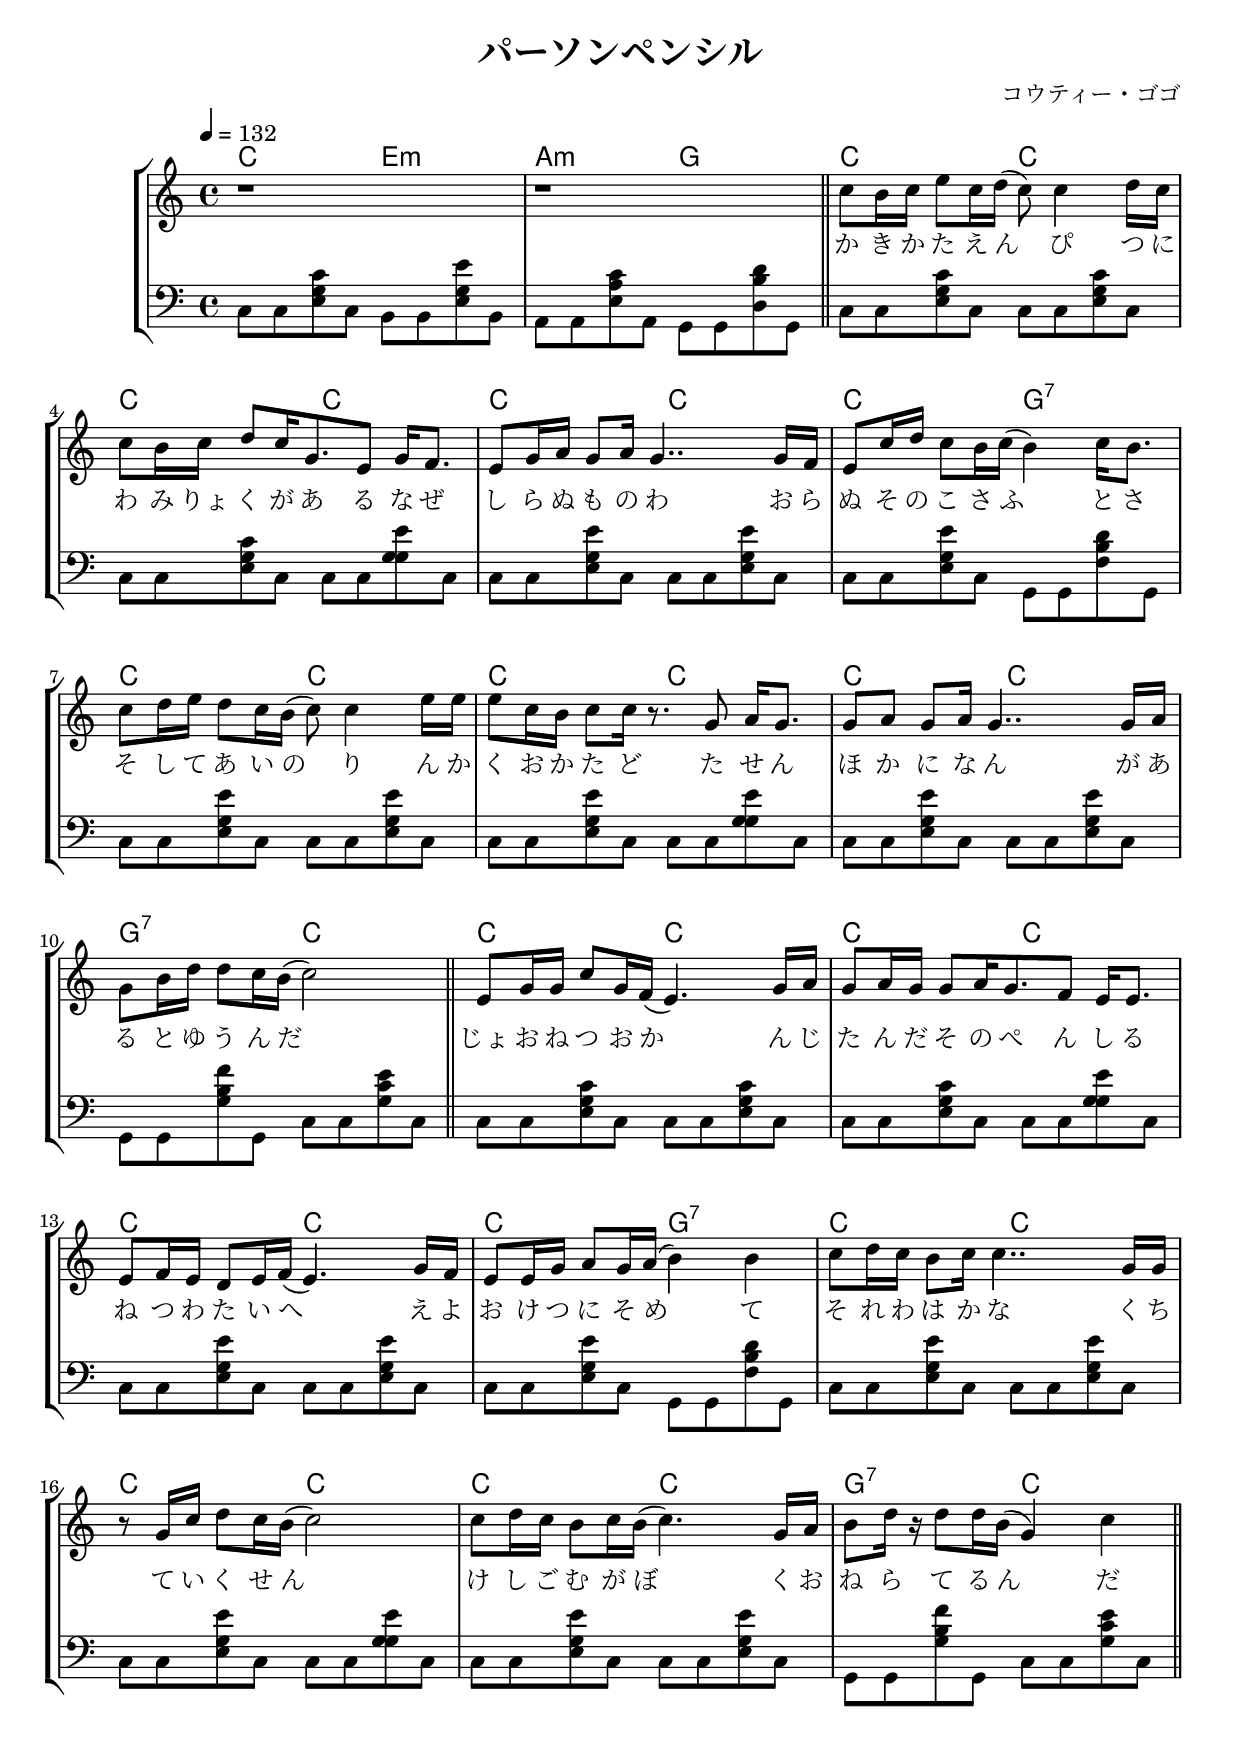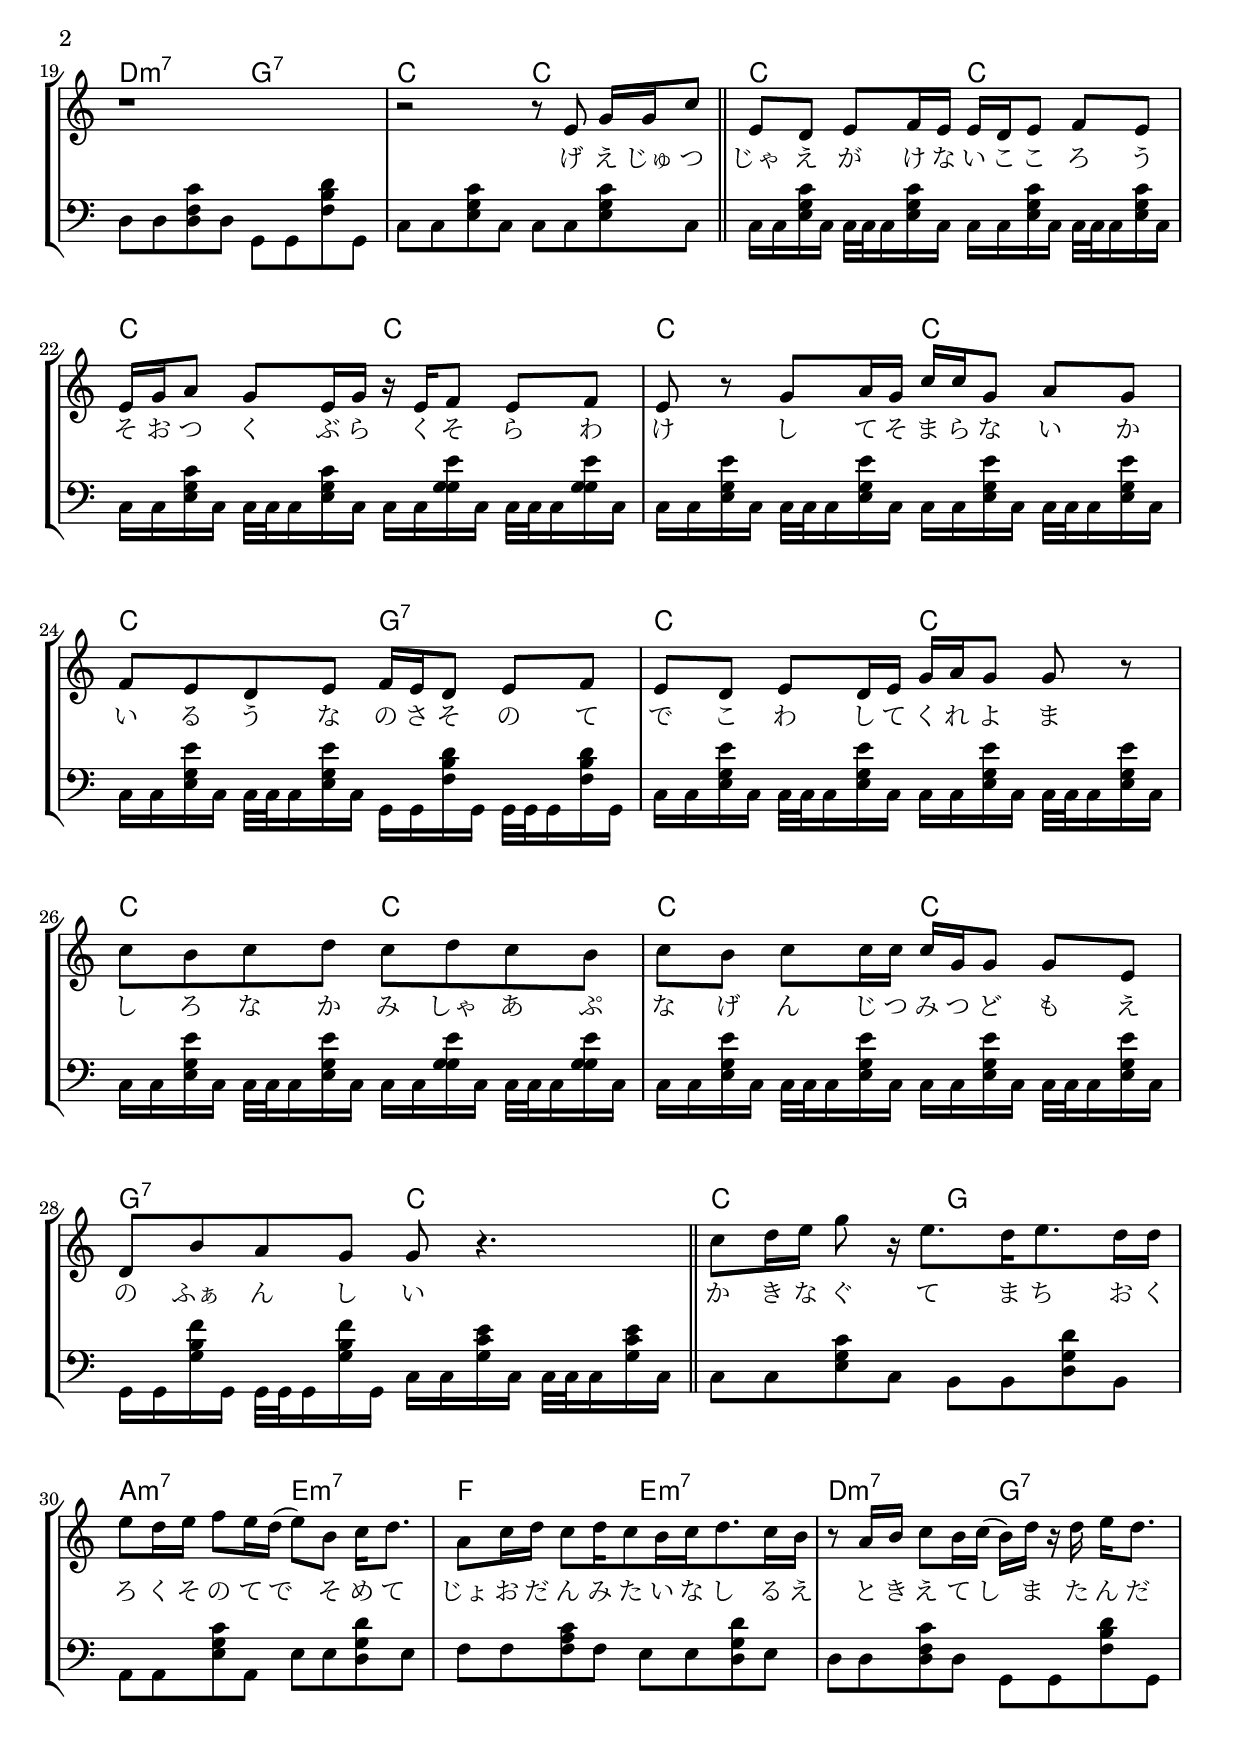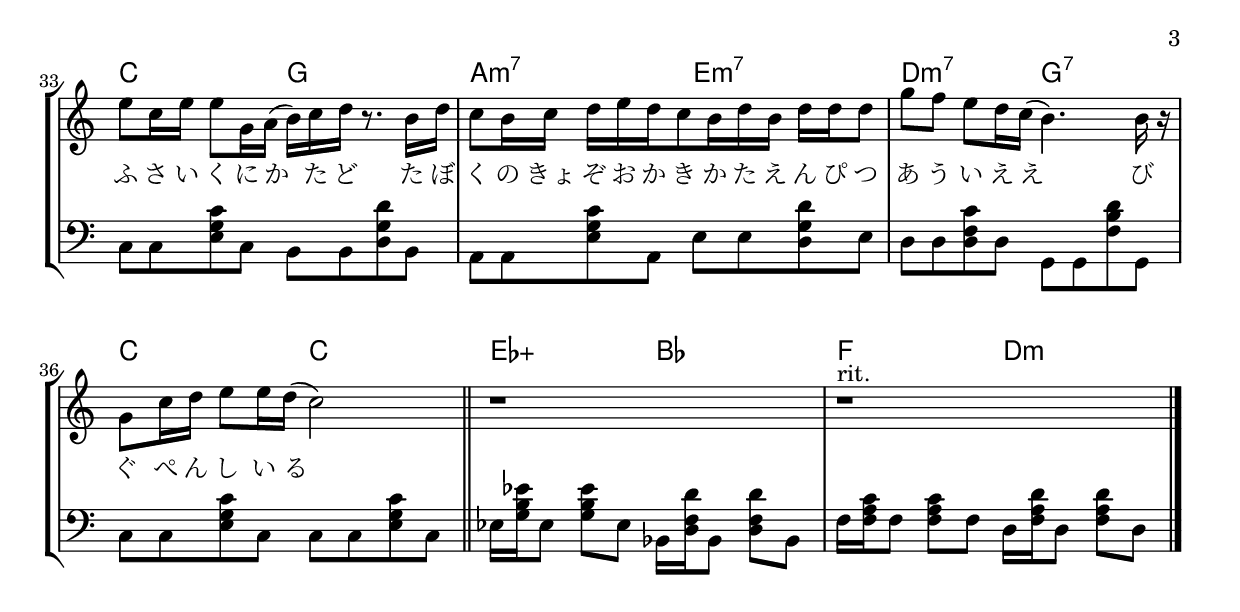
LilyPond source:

\version "2.12.1"

\header {
	title = \markup {パーソンペンシル}
	composer = \markup \center-column {コウティー・ゴゴ}
}

harmony = \chordmode {
	c2 e:m a:m g 

	c c c c c c c g:7 c c c c c c g:7 c 

	c c c c c c c g:7 c c c c c c g:7 c 

	d:min7 g:7 c c 

	c c c c c c c g:7 c c c c c c g:7 c 

	c g a:min7 e:min7 f e:min7 d:min7 g:7 c g a:min7 e:min7 d:min7 g:7 c c 

	es:aug bes f d:m 
}

melody = {
	\key c \major
	\tempo 4 = 132
	r1 | r1   
	\set Staff.midiInstrument = #"mmi0.42"
	 c''8  b'16  c''16  e''8  c''16  d''16  (c''8)  c''4  d''16  c''16 
	c''8  b'16  c''16  d''8  c''16  g'8.  e'8  g'16  f'8. 
	e'8  g'16  a'16  g'8  a'16  g'4..  g'16  f'16 
	e'8  c''16  d''16  c''8  b'16  c''16  (b'4)  c''16  b'8. 
	c''8  d''16  e''16  d''8  c''16  b'16  (c''8)  c''4  e''16  e''16 
	e''8  c''16  b'16  c''8  c''16  r8.  g'8  a'16  g'8. 
	g'8  a'8  g'8  a'16  g'4..  g'16  a'16 
	g'8  b'16  d''16  d''8  c''16  b'16  (c''2)
	\set Staff.midiInstrument = #"mmi0.42"
	 e'8  g'16  g'16  c''8  g'16  f'16  (e'4.)  g'16  a'16 
	g'8  a'16  g'16  g'8  a'16  g'8.  f'8  e'16  e'8. 
	e'8  f'16  e'16  d'8  e'16  f'16  (e'4.)  g'16  f'16 
	e'8  e'16  g'16  a'8  g'16  a'16  (b'4)  b'4 
	c''8  d''16  c''16  b'8  c''16  c''4..  g'16  g'16 
	r8  g'16  c''16  d''8  c''16  b'16  (c''2) 
	c''8  d''16  c''16  b'8  c''16  b'16  (c''4.)  g'16  a'16 
	b'8  d''16  r16  d''8  d''16  b'16  (g'4)  c''4
	r1 | r2 r8 
	\set Staff.midiInstrument = #"mmi0.42"
	e'8  g'16  g'16  c''8 
	e'8  d'8  e'8  f'16  e'16  e'16  d'16  e'8  f'8  e'8 
	e'16  g'16  a'8  g'8  e'16  g'16  r16  e'16  f'8  e'8  f'8 
	e'8  r8  g'8  a'16  g'16  c''16  c''16  g'8  a'8  g'8 
	f'8  e'8  d'8  e'8  f'16  e'16  d'8  e'8  f'8 
	e'8  d'8  e'8  d'16  e'16  g'16  a'16  g'8  g'8  r8 
	c''8  b'8  c''8  d''8  c''8  d''8  c''8  b'8 
	c''8  b'8  c''8  c''16  c''16  c''16  g'16  g'8  g'8  e'8 
	d'8  b'8  a'8  g'8  g'8  	r4. 	\set Staff.midiInstrument = #"mmi0.42"
	 c''8  d''16  e''16  g''8  r16  e''8.  d''16  e''8.  d''16  d''16 
	e''8  d''16  e''16  f''8  e''16  d''16  (e''8)  b'8  c''16  d''8. 
	a'8  c''16  d''16  c''8  d''16  c''8  b'16  c''16  d''8.  c''16  b'16 
	r8  a'16  b'16  c''8  b'16  c''16  (b'16)  d''16  r16  d''16  e''16  d''8. 
	e''8  c''16  e''16  e''8  g'16  a'16  (b'16)  c''16  d''16  r8.  b'16  d''16 
	c''8  b'16  c''16  d''16  e''16  d''16  c''8  b'16  d''16  b'16  d''16  d''16  d''8 
	g''8  f''8  e''8  d''16  c''16  (b'4.)  b'16  r16 
	g'8  c''16  d''16  e''8  e''16  d''16  (c''2)
	r1 | r1^"rit." \bar "|."
}

words = \lyricmode {
	
	か  き  か  た  え  ん  ぴ  つ  に  わ  み  りょ  く  が  あ  る  な  ぜ  し  ら  ぬ  も  の  わ  お  ら  ぬ  そ  の  こ  さ  ふ  と  さ  そ  し  て  あ  い  の  り  ん  か  く  お  か  た  ど  た  せ  ん  ほ  か  に  な  ん  が  あ  る  と  ゆ  う  ん  だ  
	じょ  お  ね  つ  お  か  ん  じ  た  ん  だ  そ  の  ぺ  ん  し  る  ね  つ  わ  た  い  へ  え  よ  お  け  つ  に  そ  め  て  そ  れ  わ  は  か  な  く  ち  て  い  く  せ  ん  け  し  ご  む  が  ぼ  く  お  ね  ら  て  る  ん  だ  
	
	げ  え  じゅ  つ  じゃ  え  が  け  な  い  こ  こ  ろ  う  そ  お  つ  く  ぶ  ら  く  そ  ら  わ  け  し  て  そ  ま  ら  な  い  か  い  る  う  な  の  さ  そ  の  て  で  こ  わ  し  て  く  れ  よ  ま  し  ろ  な  か  み  しゃ  あ  ぷ  な  げ  ん  じ  つ  み  つ  ど  も  え  の  ふぁ  ん  し  い  
	か  き  な  ぐ  て  ま  ち  お  く  ろ  く  そ  の  て  で  そ  め  て  じょ  お  だ  ん  み  た  い  な  し  る  え  と  き  え  て  し  ま  た  ん  だ  ふ  さ  い  く  に  か  た  ど  た  ぼ  く  の  きょ  ぞ  お  か  き  か  た  え  ん  ぴ  つ  あ  う  い  え  え  び  ぐ  ぺ  ん  し  い  る  
	
}

tempochange = {
	\tempo 4 = 132
	r1 | r1 \bar "||"
	\tempo 4 = 132
	r1 | r1 | r1 | r1 | r1 | r1 | r1 | r1 \bar "||"
	\tempo 4 = 132
	r1 | r1 | r1 | r1 | r1 | r1 | r1 | r1 \bar "||"
	\tempo 4 = 132
	r1 | r1 \bar "||"
	\tempo 4 = 132
	r1 | r1 | r1 | r1 | r1 | r1 | r1 | r1 \bar "||"
	\tempo 4 = 132
	r1 | r1 | r1 | r1 | r1 | r1 | r1 | r1 \bar "||"
	\tempo 4 = 132
	r1 | \tempo 4 = 99 r2 \tempo 4 = 88 r2 \bar "|."
}

mainacc = {
	\clef bass
	\set Staff.midiInstrument = #"Overdriven Guitar"
	\key c \major
	\tempo 4 = 132
	c8 c8 <e g c'>8 c8
	b,8 b,8 <e g e'>8 b,8
	a,8 a,8 <e a c'>8 a,8
	g,8 g,8 <d b d'>8 g,8
	\bar "||"

	\set Staff.midiInstrument = #"Overdriven Guitar"
	c8 c8 <e g c'>8 c8
	c8 c8 <e g c'>8 c8
	c8 c8 <e g c'>8 c8
	c8 c8 <g g e'>8 c8
	c8 c8 <e g e'>8 c8
	c8 c8 <e g e'>8 c8
	c8 c8 <e g e'>8 c8
	g,8 g,8 <f b d'>8 g,8
	c8 c8 <e g e'>8 c8
	c8 c8 <e g e'>8 c8
	c8 c8 <e g e'>8 c8
	c8 c8 <g g e'>8 c8
	c8 c8 <e g e'>8 c8
	c8 c8 <e g e'>8 c8
	g,8 g,8 <g b f'>8 g,8
	c8 c8 <g c' e'>8 c8
	\bar "||"

	\set Staff.midiInstrument = #"Overdriven Guitar"
	c8 c8 <e g c'>8 c8
	c8 c8 <e g c'>8 c8
	c8 c8 <e g c'>8 c8
	c8 c8 <g g e'>8 c8
	c8 c8 <e g e'>8 c8
	c8 c8 <e g e'>8 c8
	c8 c8 <e g e'>8 c8
	g,8 g,8 <f b d'>8 g,8
	c8 c8 <e g e'>8 c8
	c8 c8 <e g e'>8 c8
	c8 c8 <e g e'>8 c8
	c8 c8 <g g e'>8 c8
	c8 c8 <e g e'>8 c8
	c8 c8 <e g e'>8 c8
	g,8 g,8 <g b f'>8 g,8
	c8 c8 <g c' e'>8 c8
	\bar "||"

	\set Staff.midiInstrument = #"Overdriven Guitar"
	d8 d8 <d f c'>8 d8
	g,8 g,8 <f b d'>8 g,8
	c8 c8 <e g c'>8 c8
	c8 c8 <e g c'>8 c8
	\bar "||"

	\set Staff.midiInstrument = #"Overdriven Guitar"
	c16 c16 <e g c'>16 c16   c32 c32 c16 <e g c'>16 c16
	c16 c16 <e g c'>16 c16   c32 c32 c16 <e g c'>16 c16
	c16 c16 <e g c'>16 c16   c32 c32 c16 <e g c'>16 c16
	c16 c16 <g g e'>16 c16   c32 c32 c16 <g g e'>16 c16
	c16 c16 <e g e'>16 c16   c32 c32 c16 <e g e'>16 c16
	c16 c16 <e g e'>16 c16   c32 c32 c16 <e g e'>16 c16
	c16 c16 <e g e'>16 c16   c32 c32 c16 <e g e'>16 c16
	g,16 g,16 <f b d'>16 g,16   g,32 g,32 g,16 <f b d'>16 g,16
	c16 c16 <e g e'>16 c16   c32 c32 c16 <e g e'>16 c16
	c16 c16 <e g e'>16 c16   c32 c32 c16 <e g e'>16 c16
	c16 c16 <e g e'>16 c16   c32 c32 c16 <e g e'>16 c16
	c16 c16 <g g e'>16 c16   c32 c32 c16 <g g e'>16 c16
	c16 c16 <e g e'>16 c16   c32 c32 c16 <e g e'>16 c16
	c16 c16 <e g e'>16 c16   c32 c32 c16 <e g e'>16 c16
	g,16 g,16 <g b f'>16 g,16   g,32 g,32 g,16 <g b f'>16 g,16
	c16 c16 <g c' e'>16 c16   c32 c32 c16 <g c' e'>16 c16
	\bar "||"

	\set Staff.midiInstrument = #"Overdriven Guitar"
	c8 c8 <e g c'>8 c8
	b,8 b,8 <d g d'>8 b,8
	a,8 a,8 <e g c'>8 a,8
	e8 e8 <d g d'>8 e8
	f8 f8 <f a c'>8 f8
	e8 e8 <d g d'>8 e8
	d8 d8 <d f c'>8 d8
	g,8 g,8 <f b d'>8 g,8
	c8 c8 <e g c'>8 c8
	b,8 b,8 <d g d'>8 b,8
	a,8 a,8 <e g c'>8 a,8
	e8 e8 <d g d'>8 e8
	d8 d8 <d f c'>8 d8
	g,8 g,8 <f b d'>8 g,8
	c8 c8 <e g c'>8 c8
	c8 c8 <e g c'>8 c8
	\bar "||"

	\set Staff.midiInstrument = #"Overdriven Guitar"
	es16 <g b es'>16 es8 <g b es'>8 es8
	bes,16 <d f d'>16 bes,8 <d f d'>8 bes,8
	f16 <f a c'>16 f8 <f a c'>8 f8
	d16 <f a d'>16 d8 <f a d'>8 d8
	\bar "|."
}

subacc = {
	\clef bass
	\set Staff.midiInstrument = #"Electric Bass (pick)"
	\key c \major
	\tempo 4 = 132
	c8 c8 <e g c'>8 c8
	b,8 b,8 <e g e'>8 b,8
	a,8 a,8 <e a c'>8 a,8
	g,8 g,8 <d b d'>8 g,8
	\bar "||"

	\set Staff.midiInstrument = #"Electric Bass (pick)"
	c8 c8 <e g c'>8 c8
	c8 c8 <e g c'>8 c8
	c8 c8 <e g c'>8 c8
	c8 c8 <g g e'>8 c8
	c8 c8 <e g e'>8 c8
	c8 c8 <e g e'>8 c8
	c8 c8 <e g e'>8 c8
	g,8 g,8 <f b d'>8 g,8
	c8 c8 <e g e'>8 c8
	c8 c8 <e g e'>8 c8
	c8 c8 <e g e'>8 c8
	c8 c8 <g g e'>8 c8
	c8 c8 <e g e'>8 c8
	c8 c8 <e g e'>8 c8
	g,8 g,8 <g b f'>8 g,8
	c8 c8 <g c' e'>8 c8
	\bar "||"

	\set Staff.midiInstrument = #"Electric Bass (pick)"
	c8 c8 <e g c'>8 c8
	c8 c8 <e g c'>8 c8
	c8 c8 <e g c'>8 c8
	c8 c8 <g g e'>8 c8
	c8 c8 <e g e'>8 c8
	c8 c8 <e g e'>8 c8
	c8 c8 <e g e'>8 c8
	g,8 g,8 <f b d'>8 g,8
	c8 c8 <e g e'>8 c8
	c8 c8 <e g e'>8 c8
	c8 c8 <e g e'>8 c8
	c8 c8 <g g e'>8 c8
	c8 c8 <e g e'>8 c8
	c8 c8 <e g e'>8 c8
	g,8 g,8 <g b f'>8 g,8
	c8 c8 <g c' e'>8 c8
	\bar "||"

	\set Staff.midiInstrument = #"Electric Bass (pick)"
	d8 d8 <d f c'>8 d8
	g,8 g,8 <f b d'>8 g,8
	c8 c8 <e g c'>8 c8
	c8 c8 <e g c'>8 c8
	\bar "||"

	\set Staff.midiInstrument = #"Electric Bass (pick)"
	c16 c16 <e g c'>16 c16   c32 c32 c16 <e g c'>16 c16
	c16 c16 <e g c'>16 c16   c32 c32 c16 <e g c'>16 c16
	c16 c16 <e g c'>16 c16   c32 c32 c16 <e g c'>16 c16
	c16 c16 <g g e'>16 c16   c32 c32 c16 <g g e'>16 c16
	c16 c16 <e g e'>16 c16   c32 c32 c16 <e g e'>16 c16
	c16 c16 <e g e'>16 c16   c32 c32 c16 <e g e'>16 c16
	c16 c16 <e g e'>16 c16   c32 c32 c16 <e g e'>16 c16
	g,16 g,16 <f b d'>16 g,16   g,32 g,32 g,16 <f b d'>16 g,16
	c16 c16 <e g e'>16 c16   c32 c32 c16 <e g e'>16 c16
	c16 c16 <e g e'>16 c16   c32 c32 c16 <e g e'>16 c16
	c16 c16 <e g e'>16 c16   c32 c32 c16 <e g e'>16 c16
	c16 c16 <g g e'>16 c16   c32 c32 c16 <g g e'>16 c16
	c16 c16 <e g e'>16 c16   c32 c32 c16 <e g e'>16 c16
	c16 c16 <e g e'>16 c16   c32 c32 c16 <e g e'>16 c16
	g,16 g,16 <g b f'>16 g,16   g,32 g,32 g,16 <g b f'>16 g,16
	c16 c16 <g c' e'>16 c16   c32 c32 c16 <g c' e'>16 c16
	\bar "||"

	\set Staff.midiInstrument = #"Electric Bass (pick)"
	c8 c8 <e g c'>8 c8
	b,8 b,8 <d g d'>8 b,8
	a,8 a,8 <e g c'>8 a,8
	e8 e8 <d g d'>8 e8
	f8 f8 <f a c'>8 f8
	e8 e8 <d g d'>8 e8
	d8 d8 <d f c'>8 d8
	g,8 g,8 <f b d'>8 g,8
	c8 c8 <e g c'>8 c8
	b,8 b,8 <d g d'>8 b,8
	a,8 a,8 <e g c'>8 a,8
	e8 e8 <d g d'>8 e8
	d8 d8 <d f c'>8 d8
	g,8 g,8 <f b d'>8 g,8
	c8 c8 <e g c'>8 c8
	c8 c8 <e g c'>8 c8
	\bar "||"

	\set Staff.midiInstrument = #"Overdriven Guitar"
	es16 <g b es'>16 es8 <g b es'>8 es8
	bes,16 <d f d'>16 bes,8 <d f d'>8 bes,8
	f16 <f a c'>16 f8 <f a c'>8 f8
	d16 <f a d'>16 d8 <f a d'>8 d8
	\bar "|."
}

percA = {
	\drummode {
	r4 hh4 hh4 hh4  |r1  \bar "||"
	r4 hh4 hh4 hh4  |hh4 hh4 hh4 hh4  |hh4 hh4 hh4 hh4  |hh4 hh4 hh4 hh4  |r4 hh4 hh4 hh4  |hh4 hh4 hh4 hh4  |hh4 hh4 hh4 hh4  |r1  \bar "||"
	r4 hh4 hh4 hh4  |hh4 hh4 hh4 hh4  |hh4 hh4 hh4 hh4  |hh4 hh4 hh4 hh4  |r4 hh4 hh4 hh4  |hh4 hh4 hh4 hh4  |hh4 hh4 hh4 hh4  |r1  \bar "||"
	r4 hh4 hh4 hh4  |r1  \bar "||"
	r4 hh4 hh4 hh4  |hh4 hh4 hh4 hh4  |hh4 hh4 hh4 hh4  |hh4 hh4 hh4 hh4  |r4 hh4 hh4 hh4  |hh4 hh4 hh4 hh4  |hh4 hh4 hh4 hh4  |r1  \bar "||"
	r4 hh4 hh4 hh4  |hh4 hh4 hh4 hh4  |hh4 hh4 hh4 hh4  |hh4 hh4 hh4 hh4  |r4 hh4 hh4 hh4  |hh4 hh4 hh4 hh4  |hh4 hh4 hh4 hh4  |r1  \bar "||"
	r4 hh4 hh4 hh4  |r1  \bar "|."
	}
}

percB = {
	\drummode {
	r4 sn8 sn4. sn4  |sn16 sn16 sn16 sn16 sn16 sn16 sn16 sn16 sn16 sn16 sn16 sn16 sn16 sn16 sn16 sn16  \bar "||"
	r4 sn8 sn4. sn4  |r4 sn8 sn4. sn4  |r4 sn8 sn4. sn4  |r4 sn8 sn4. sn4  |r4 sn8 sn4. sn4  |r4 sn8 sn4. sn4  |r4 sn8 sn4. sn4  |sn16 sn16 sn16 sn16 sn16 sn16 sn16 sn16 sn16 sn16 sn16 sn16 sn16 sn16 sn16 sn16  \bar "||"
	r4 sn8 sn4. sn4  |r4 sn8 sn4. sn4  |r4 sn8 sn4. sn4  |r4 sn8 sn4. sn4  |r4 sn8 sn4. sn4  |r4 sn8 sn4. sn4  |r4 sn8 sn4. sn4  |sn16 sn16 sn16 sn16 sn16 sn16 sn16 sn16 sn16 sn16 sn16 sn16 sn16 sn16 sn16 sn16  \bar "||"
	r4 sn8 sn4. sn4  |sn16 sn16 sn16 sn16 sn16 sn16 sn16 sn16 sn16 sn16 sn16 sn16 sn16 sn16 sn16 sn16  \bar "||"
	r4 sn8 sn4. sn4  |r4 sn8 sn4. sn4  |r4 sn8 sn4. sn4  |r4 sn8 sn4. sn4  |r4 sn8 sn4. sn4  |r4 sn8 sn4. sn4  |r4 sn8 sn4. sn4  |sn16 sn16 sn16 sn16 sn16 sn16 sn16 sn16 sn16 sn16 sn16 sn16 sn16 sn16 sn16 sn16  \bar "||"
	r4 sn8 sn4. sn4  |r4 sn8 sn4. sn4  |r4 sn8 sn4. sn4  |r4 sn8 sn4. sn4  |r4 sn8 sn4. sn4  |r4 sn8 sn4. sn4  |r4 sn8 sn4. sn4  |sn16 sn16 sn16 sn16 sn16 sn16 sn16 sn16 sn16 sn16 sn16 sn16 sn16 sn16 sn16 sn16  \bar "||"
	r4 sn8 sn4. sn4  |sn16 sn16 sn16 sn16 sn16 sn16 sn16 sn16 sn16 sn16 sn16 sn16 sn16 sn16 sn16 sn16  \bar "|."
	}
}

percC = {
	\drummode {
	bd4 bd4 bd4 bd4  |bd4 bd4 bd8 bd8 bd8 bd8  \bar "||"
	bd4 bd4 bd4 bd4  |bd4 bd4 bd4 bd8 bd8  |bd4 bd4 bd4 bd4  |bd4 bd4 bd4 bd8 bd8  |bd4 bd4 bd4 bd4  |bd4 bd4 bd4 bd8 bd8  |bd4 bd4 bd4 bd4  |bd4 bd4 bd8 bd8 bd8 bd8  \bar "||"
	bd4 bd4 bd4 bd4  |bd4 bd4 bd4 bd8 bd8  |bd4 bd4 bd4 bd4  |bd4 bd4 bd4 bd8 bd8  |bd4 bd4 bd4 bd4  |bd4 bd4 bd4 bd8 bd8  |bd4 bd4 bd4 bd4  |bd4 bd4 bd8 bd8 bd8 bd8  \bar "||"
	bd4 bd4 bd4 bd4  |bd4 bd4 bd8 bd8 bd8 bd8  \bar "||"
	bd4 bd4 bd4 bd4  |bd4 bd4 bd4 bd8 bd8  |bd4 bd4 bd4 bd4  |bd4 bd4 bd4 bd8 bd8  |bd4 bd4 bd4 bd4  |bd4 bd4 bd4 bd8 bd8  |bd4 bd4 bd4 bd4  |bd4 bd4 bd8 bd8 bd8 bd8  \bar "||"
	bd4 bd4 bd4 bd4  |bd4 bd4 bd4 bd8 bd8  |bd4 bd4 bd4 bd4  |bd4 bd4 bd4 bd8 bd8  |bd4 bd4 bd4 bd4  |bd4 bd4 bd4 bd8 bd8  |bd4 bd4 bd4 bd4  |bd4 bd4 bd8 bd8 bd8 bd8  \bar "||"
	bd4 bd4 bd4 bd4  |bd4 bd4 bd8 bd8 bd8 bd8  \bar "|."
	}
}

percD = {
	\drummode {
	r8 hhp4 hhp4 hhp4 hhp8  |r8 hhp4 hhp4 hhp4 hhp8  \bar "||"
	r8 hhp4 hhp4 hhp4 hhp8  |r8 hhp4 hhp4 hhp4 hhp8  |r8 hhp4 hhp4 hhp4 hhp8  |r8 hhp4 hhp4 hhp4 hhp8  |r8 hhp4 hhp4 hhp4 hhp8  |r8 hhp4 hhp4 hhp4 hhp8  |r8 hhp4 hhp4 hhp4 hhp8  |r8 hhp4 hhp4 hhp4 hhp8  \bar "||"
	r8 hhp4 hhp4 hhp4 hhp8  |r8 hhp4 hhp4 hhp4 hhp8  |r8 hhp4 hhp4 hhp4 hhp8  |r8 hhp4 hhp4 hhp4 hhp8  |r8 hhp4 hhp4 hhp4 hhp8  |r8 hhp4 hhp4 hhp4 hhp8  |r8 hhp4 hhp4 hhp4 hhp8  |r8 hhp4 hhp4 hhp4 hhp8  \bar "||"
	r8 hhp4 hhp4 hhp4 hhp8  |r8 hhp4 hhp4 hhp4 hhp8  \bar "||"
	r8 hhp4 hhp4 hhp4 hhp8  |r8 hhp4 hhp4 hhp4 hhp8  |r8 hhp4 hhp4 hhp4 hhp8  |r8 hhp4 hhp4 hhp4 hhp8  |r8 hhp4 hhp4 hhp4 hhp8  |r8 hhp4 hhp4 hhp4 hhp8  |r8 hhp4 hhp4 hhp4 hhp8  |r8 hhp4 hhp4 hhp4 hhp8  \bar "||"
	r8 hhp4 hhp4 hhp4 hhp8  |r8 hhp4 hhp4 hhp4 hhp8  |r8 hhp4 hhp4 hhp4 hhp8  |r8 hhp4 hhp4 hhp4 hhp8  |r8 hhp4 hhp4 hhp4 hhp8  |r8 hhp4 hhp4 hhp4 hhp8  |r8 hhp4 hhp4 hhp4 hhp8  |r8 hhp4 hhp4 hhp4 hhp8  \bar "||"
	r8 hhp4 hhp4 hhp4 hhp8  |r8 hhp4 hhp4 hhp4 hhp8  \bar "|."
	}
}

percE = {
	\drummode {
	cymc1  |r1 \bar "||"
	cymc1  |r1 |r1 |r1 |cymc1  |r1 |r1 |r1 \bar "||"
	cymc1  |r1 |r1 |r1 |cymc1  |r1 |r1 |r1 \bar "||"
	cymc1  |r1 \bar "||"
	cymc1  |r1 |r1 |r1 |cymc1  |r1 |r1 |r1 \bar "||"
	cymc1  |r1 |r1 |r1 |cymc1  |r1 |r1 |r1 \bar "||"
	cymc1  |r1 \bar "|."
	}
}

\score {
	<<
		\new StaffGroup <<
			\new ChordNames {\harmony}
			\new Voice = "melody" {\melody}
			\new Lyrics \lyricsto "melody" \words
			\new Staff = "mainacc" {\mainacc}
		>>
	>>
	\layout { }
}
